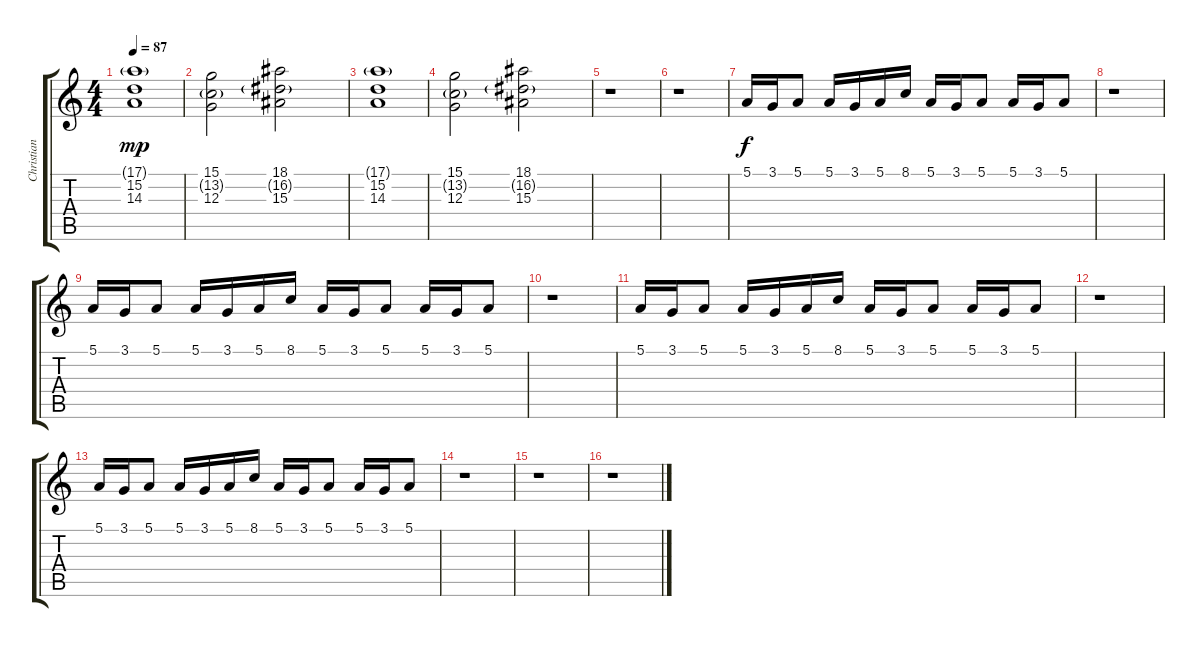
\track ("Christian \"Flake\" Lorenz - Keyboard " "Christian ") {instrument stringensemble1}
\staff {score tabs}
\tuning (E4 B3 G3 D3 A2 E2) {hide}
\ts (4 4)
\tempo 87
\clef g2
\ks c
(17.1{g} 15.2 14.3).1{dy mp} |
(15.1 13.2{g} 12.3).2 (18.1 16.2{g} 15.3).2 |
(17.1{g} 15.2 14.3).1 |
(15.1 13.2{g} 12.3).2 (18.1 16.2{g} 15.3).2 |
r.1 |
r.1 |
5.1.16{dy f instrument synthvoice} 3.1.16 5.1.8 5.1.16 3.1.16 5.1.16 8.1.16 5.1.16 3.1.16 5.1.8 5.1.16 3.1.16 5.1.8 |
r.1 |
5.1.16{instrument synthvoice} 3.1.16 5.1.8 5.1.16 3.1.16 5.1.16 8.1.16 5.1.16 3.1.16 5.1.8 5.1.16 3.1.16 5.1.8 |
r.1 |
5.1.16{instrument synthvoice} 3.1.16 5.1.8 5.1.16 3.1.16 5.1.16 8.1.16 5.1.16 3.1.16 5.1.8 5.1.16 3.1.16 5.1.8 |
r.1 |
5.1.16{instrument synthvoice} 3.1.16 5.1.8 5.1.16 3.1.16 5.1.16 8.1.16 5.1.16 3.1.16 5.1.8 5.1.16 3.1.16 5.1.8 |
r.1 |
r.1 |
r.1
